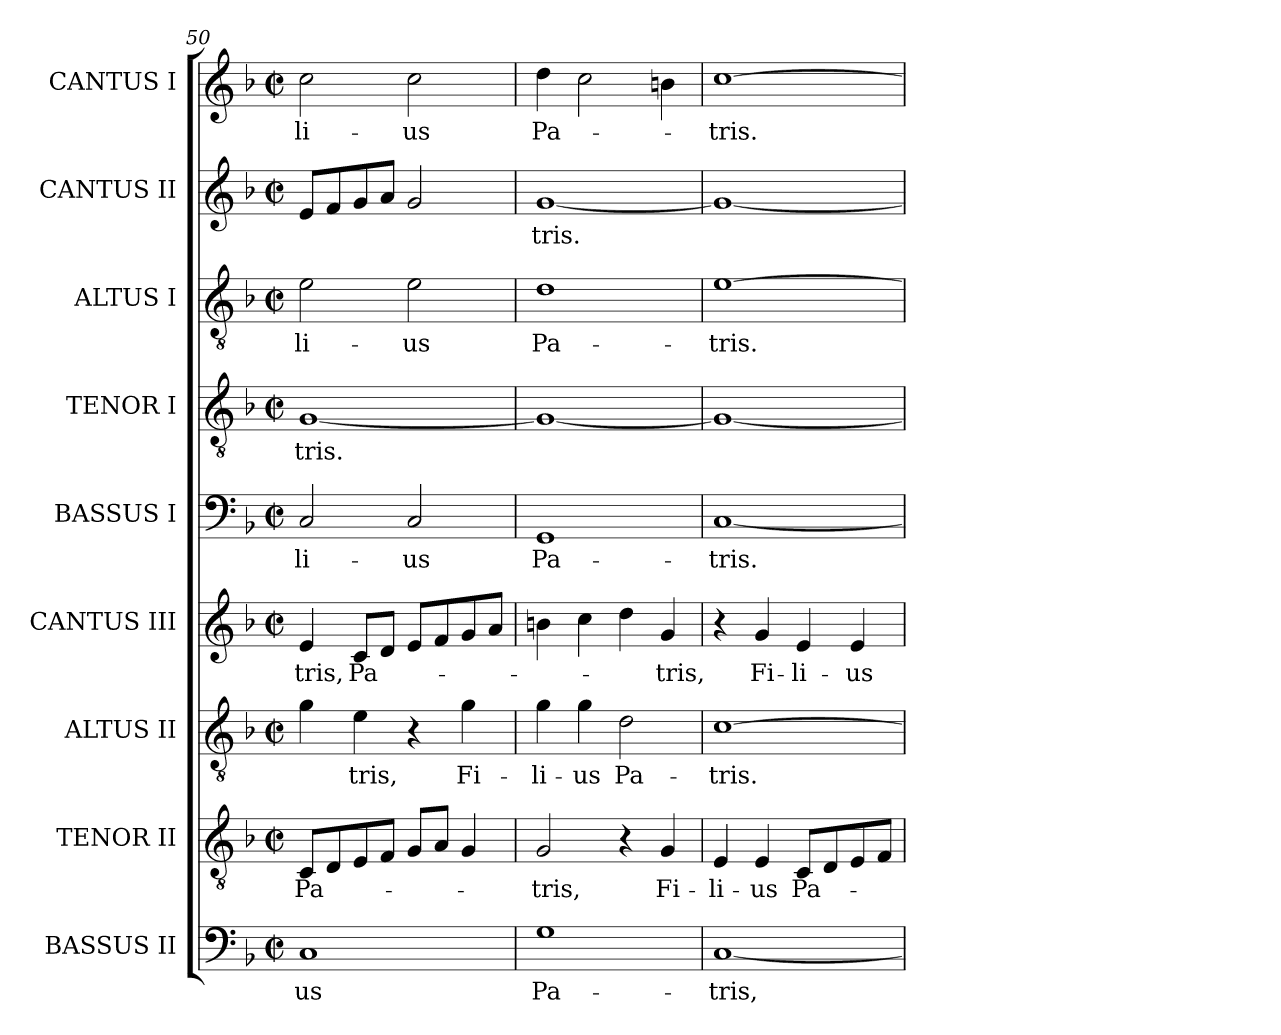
**kern	**text	**kern	**text	**kern	**text	**kern	**text	**kern	**text	**kern	**text	**kern	**text	**kern	**text	**kern	**text
*part9	*part9	*part8	*part8	*part7	*part7	*part6	*part6	*part5	*part5	*part4	*part4	*part3	*part3	*part2	*part2	*part1	*part1
*staff9	*staff9	*staff8	*staff8	*staff7	*staff7	*staff6	*staff6	*staff5	*staff5	*staff4	*staff4	*staff3	*staff3	*staff2	*staff2	*staff1	*staff1
*I"BASSUS II	*	*I"TENOR II	*	*I"ALTUS II	*	*I"CANTUS III	*	*I"BASSUS I	*	*I"TENOR I	*	*I"ALTUS I	*	*I"CANTUS II	*	*I"CANTUS I	*
*I'B. II	*	*I'T. II	*	*I'A. II	*	*I'C. III	*	*I'B. I	*	*I'T. I	*	*I'A. I	*	*I'C. II	*	*I'C. I	*
*clefF4	*	*clefGv2	*	*clefGv2	*	*clefG2	*	*clefF4	*	*clefGv2	*	*clefGv2	*	*clefG2	*	*clefG2	*
*	*	*ITrd7c12	*	*ITrd7c12	*	*	*	*	*	*ITrd7c12	*	*ITrd7c12	*	*	*	*	*
*k[b-]	*	*k[b-]	*	*k[b-]	*	*k[b-]	*	*k[b-]	*	*k[b-]	*	*k[b-]	*	*k[b-]	*	*k[b-]	*
*F:	*	*F:	*	*F:	*	*F:	*	*F:	*	*F:	*	*F:	*	*F:	*	*F:	*
*M2/2	*	*M2/2	*	*M2/2	*	*M2/2	*	*M2/2	*	*M2/2	*	*M2/2	*	*M2/2	*	*M2/2	*
*met(c|)	*	*met(c|)	*	*met(c|)	*	*met(c|)	*	*met(c|)	*	*met(c|)	*	*met(c|)	*	*met(c|)	*	*met(c|)	*
=50	=50	=50	=50	=50	=50	=50	=50	=50	=50	=50	=50	=50	=50	=50	=50	=50	=50
!	!LO:LY:b:color=#000000	!	!	!	!	!	!	!	!	!	!	!	!	!	!	!	!
!	!	!	!LO:LY:b:color=#000000	!	!	!	!	!	!	!	!	!	!	!	!	!	!
!	!	!	!	!	!	!	!LO:LY:b:color=#000000	!	!	!	!	!	!	!	!	!	!
!	!	!	!	!	!	!	!	!	!LO:LY:b:color=#000000	!	!	!	!	!	!	!	!
!	!	!	!	!	!	!	!	!	!	!	!LO:LY:b:color=#000000	!	!	!	!	!	!
!	!	!	!	!	!	!	!	!	!	!	!	!	!LO:LY:b:color=#000000	!	!	!	!
!	!	!	!	!	!	!	!	!	!	!	!	!	!	!	!	!	!LO:LY:b:color=#000000
1Ci	-us	8CCi/L	Pa-	4Gi\	.	4ei/	-tris,	2Ci/	-li-	[<1GGi	-tris.	2Ei\	-li-	8ei/L	.	2cci\	-li-
.	.	8DDi/	.	.	.	.	.	.	.	.	.	.	.	8fi/	.	.	.
!	!	!	!	!	!LO:LY:b:color=#000000	!	!	!	!	!	!	!	!	!	!	!	!
!	!	!	!	!	!	!	!LO:LY:b:color=#000000	!	!	!	!	!	!	!	!	!	!
.	.	8EEi/	.	4Ei\	-tris,	8ci/L	Pa-	.	.	.	.	.	.	8gi/	.	.	.
.	.	8FFi/J	.	.	.	8di/J	.	.	.	.	.	.	.	8ai/J	.	.	.
!	!	!	!	!	!	!	!	!	!LO:LY:b:color=#000000	!	!	!	!	!	!	!	!
!	!	!	!	!	!	!	!	!	!	!	!	!	!LO:LY:b:color=#000000	!	!	!	!
!	!	!	!	!	!	!	!	!	!	!	!	!	!	!	!	!	!LO:LY:b:color=#000000
.	.	8GGi/L	.	4r	.	8ei/L	.	2Ci/	-us	.	.	2Ei\	-us	2gi/	.	2cci\	-us
.	.	8AAi/J	.	.	.	8fi/	.	.	.	.	.	.	.	.	.	.	.
!	!	!	!	!	!LO:LY:b:color=#000000	!	!	!	!	!	!	!	!	!	!	!	!
.	.	4GGi/	.	4Gi\	Fi-	8gi/	.	.	.	.	.	.	.	.	.	.	.
.	.	.	.	.	.	8ai/J	.	.	.	.	.	.	.	.	.	.	.
!!LO:PB:g=z
=51	=51	=51	=51	=51	=51	=51	=51	=51	=51	=51	=51	=51	=51	=51	=51	=51	=51
!	!LO:LY:b:color=#000000	!	!	!	!	!	!	!	!	!	!	!	!	!	!	!	!
!	!	!	!LO:LY:b:color=#000000	!	!	!	!	!	!	!	!	!	!	!	!	!	!
!	!	!	!	!	!LO:LY:b:color=#000000	!	!	!	!	!	!	!	!	!	!	!	!
!	!	!	!	!	!	!	!	!	!LO:LY:b:color=#000000	!	!	!	!	!	!	!	!
!	!	!	!	!	!	!	!	!	!	!	!	!	!LO:LY:b:color=#000000	!	!	!	!
!	!	!	!	!	!	!	!	!	!	!	!	!	!	!	!LO:LY:b:color=#000000	!	!
!	!	!	!	!	!	!	!	!	!	!	!	!	!	!	!	!	!LO:LY:b:color=#000000
1Gi	Pa-	2GGi/	-tris,	4Gi\	-li-	4bni\	.	1GGi	Pa-	1GGi_<	.	1Di	Pa-	[<1gi	-tris.	4ddi\	Pa-
!	!	!	!	!	!LO:LY:b:color=#000000	!	!	!	!	!	!	!	!	!	!	!	!
.	.	.	.	4Gi\	-us	4cci\	.	.	.	.	.	.	.	.	.	2cci\	.
!	!	!	!	!	!LO:LY:b:color=#000000	!	!	!	!	!	!	!	!	!	!	!	!
.	.	4r	.	2Di\	Pa-	4ddi\	.	.	.	.	.	.	.	.	.	.	.
!	!	!	!LO:LY:b:color=#000000	!	!	!	!	!	!	!	!	!	!	!	!	!	!
!	!	!	!	!	!	!	!LO:LY:b:color=#000000	!	!	!	!	!	!	!	!	!	!
.	.	4GGi/	Fi-	.	.	4gi/	-tris,	.	.	.	.	.	.	.	.	4bni\	.
=52	=52	=52	=52	=52	=52	=52	=52	=52	=52	=52	=52	=52	=52	=52	=52	=52	=52
!	!LO:LY:b:color=#000000	!	!	!	!	!	!	!	!	!	!	!	!	!	!	!	!
!	!	!	!LO:LY:b:color=#000000	!	!	!	!	!	!	!	!	!	!	!	!	!	!
!	!	!	!	!	!LO:LY:b:color=#000000	!	!	!	!	!	!	!	!	!	!	!	!
!	!	!	!	!	!	!	!	!	!LO:LY:b:color=#000000	!	!	!	!	!	!	!	!
!	!	!	!	!	!	!	!	!	!	!	!	!	!LO:LY:b:color=#000000	!	!	!	!
!	!	!	!	!	!	!	!	!	!	!	!	!	!	!	!	!	!LO:LY:b:color=#000000
[<1Ci	-tris,	4EEi/	-li-	[>1Ci	-tris.	4r	.	[<1Ci	-tris.	1GGi_<	.	[>1Ei	-tris.	1gi_<	.	[>1cci	-tris.
!	!	!	!LO:LY:b:color=#000000	!	!	!	!	!	!	!	!	!	!	!	!	!	!
!	!	!	!	!	!	!	!LO:LY:b:color=#000000	!	!	!	!	!	!	!	!	!	!
.	.	4EEi/	-us	.	.	4gi/	Fi-	.	.	.	.	.	.	.	.	.	.
!	!	!	!LO:LY:b:color=#000000	!	!	!	!	!	!	!	!	!	!	!	!	!	!
!	!	!	!	!	!	!	!LO:LY:b:color=#000000	!	!	!	!	!	!	!	!	!	!
.	.	8CCi/L	Pa-	.	.	4ei/	-li-	.	.	.	.	.	.	.	.	.	.
.	.	8DDi/	.	.	.	.	.	.	.	.	.	.	.	.	.	.	.
!	!	!	!	!	!	!	!LO:LY:b:color=#000000	!	!	!	!	!	!	!	!	!	!
.	.	8EEi/	.	.	.	4ei/	-us	.	.	.	.	.	.	.	.	.	.
.	.	8FFi/J	.	.	.	.	.	.	.	.	.	.	.	.	.	.	.
=	=	=	=	=	=	=	=	=	=	=	=	=	=	=	=	=	=
*-	*-	*-	*-	*-	*-	*-	*-	*-	*-	*-	*-	*-	*-	*-	*-	*-	*-
